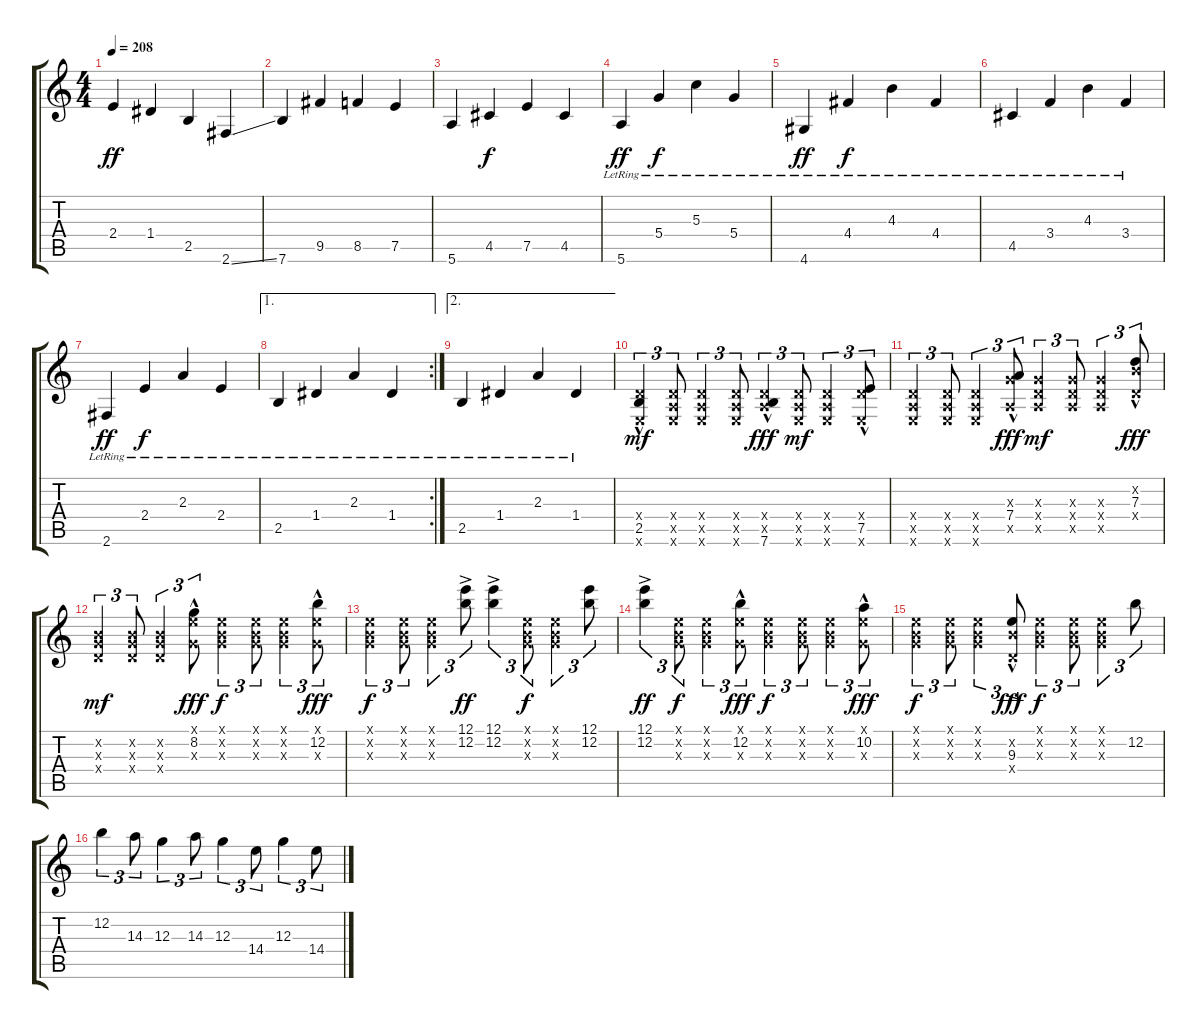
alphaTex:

\track "" {instrument acousticguitarsteel}
\staff {score tabs}
\tuning (E4 B3 G3 D3 A2 E2) {hide}
\ts (4 4)
\tempo 208
\clef g2
\ks c
2.4.4{dy ff} 1.4.4 2.5.4 2.6{ss}.4 |
7.6.4 9.5.4 8.5.4 7.5.4 |
5.6.4 4.5.4{dy f} 7.5.4 4.5.4 |
5.6{lr}.4{dy ff} 5.4{lr}.4{dy f} 5.3{lr}.4 5.4{lr}.4 |
4.6{lr}.4{dy ff} 4.4{lr}.4{dy f} 4.3{lr}.4 4.4{lr}.4 |
4.5{lr}.4 3.4{lr}.4 4.3{lr}.4 3.4{lr}.4 |
2.6{lr}.4{dy ff} 2.4{lr}.4{dy f} 2.3{lr}.4 2.4{lr}.4 |
\ae 1
\rc 2
2.5{lr}.4 1.4{lr}.4 2.3{lr}.4 1.4{lr}.4 |
\ae 2
2.5{lr}.4 1.4{lr}.4 2.3{lr}.4 1.4{lr}.4 |
(0.4{x} 2.5{hac} 0.6{x}).4{tu (3 2) dy mf} (0.4{x} 0.5{x} 0.6{x}).8{tu (3 2)} (0.4{x} 0.5{x} 0.6{x}).4{tu (3 2)} (0.4{x} 0.5{x} 0.6{x}).8{tu (3 2)} (0.4{x} 0.5{x} 7.6{hac}).4{tu (3 2) dy fff} (0.4{x} 0.5{x} 0.6{x}).8{tu (3 2) dy mf} (0.4{x} 0.5{x} 0.6{x}).4{tu (3 2)} (0.4{x} 7.5{hac} 0.6{x}).8{tu (3 2)} |
(0.4{x} 0.5{x} 0.6{x}).4{tu (3 2)} (0.4{x} 0.5{x} 0.6{x}).8{tu (3 2)} (0.4{x} 0.5{x} 0.6{x}).4{tu (3 2)} (0.3{x} 7.4{hac} 0.5{x}).8{tu (3 2) dy fff} (0.3{x} 0.4{x} 0.5{x}).4{tu (3 2) dy mf} (0.3{x} 0.4{x} 0.5{x}).8{tu (3 2)} (0.3{x} 0.4{x} 0.5{x}).4{tu (3 2)} (0.2{x} 7.3{hac} 0.4{x}).8{tu (3 2) dy fff} |
(0.2{x} 0.3{x} 0.4{x}).4{tu (3 2) dy mf} (0.2{x} 0.3{x} 0.4{x}).8{tu (3 2)} (0.2{x} 0.3{x} 0.4{x}).4{tu (3 2)} (0.1{x} 8.2{hac} 0.3{x}).8{tu (3 2) dy fff} (0.1{x} 0.2{x} 0.3{x}).4{tu (3 2) dy f} (0.1{x} 0.2{x} 0.3{x}).8{tu (3 2)} (0.1{x} 0.2{x} 0.3{x}).4{tu (3 2)} (0.1{x} 12.2{hac} 0.3{x}).8{tu (3 2) dy fff} |
(0.1{x} 0.2{x} 0.3{x}).4{tu (3 2) dy f} (0.1{x} 0.2{x} 0.3{x}).8{tu (3 2)} (0.1{x} 0.2{x} 0.3{x}).4{tu (3 2)} (12.1{ac} 12.2{ac}).8{tu (3 2) dy ff} (12.1{ac} 12.2{ac}).4{tu (3 2)} (0.1{x} 0.2{x} 0.3{x}).8{tu (3 2) dy f} (0.1{x} 0.2{x} 0.3{x}).4{tu (3 2)} (12.1 12.2).8{tu (3 2)} |
(12.1{ac} 12.2{ac}).4{tu (3 2) dy ff} (0.1{x} 0.2{x} 0.3{x}).8{tu (3 2) dy f} (0.1{x} 0.2{x} 0.3{x}).4{tu (3 2)} (0.1{x} 12.2{hac} 0.3{x}).8{tu (3 2) dy fff} (0.1{x} 0.2{x} 0.3{x}).4{tu (3 2) dy f} (0.1{x} 0.2{x} 0.3{x}).8{tu (3 2)} (0.1{x} 0.2{x} 0.3{x}).4{tu (3 2)} (0.1{x} 10.2{hac} 0.3{x}).8{tu (3 2) dy fff} |
(0.1{x} 0.2{x} 0.3{x}).4{tu (3 2) dy f} (0.1{x} 0.2{x} 0.3{x}).8{tu (3 2)} (0.1{x} 0.2{x} 0.3{x}).4{tu (3 2)} (0.2{x} 9.3{hac} 0.4{x}).8{tu (3 2) dy fff} (0.1{x} 0.2{x} 0.3{x}).4{tu (3 2) dy f} (0.1{x} 0.2{x} 0.3{x}).8{tu (3 2)} (0.1{x} 0.2{x} 0.3{x}).4{tu (3 2)} 12.2.8{tu (3 2)} |
12.2.4{tu (3 2)} 14.3.8{tu (3 2)} 12.3.4{tu (3 2)} 14.3.8{tu (3 2)} 12.3.4{tu (3 2)} 14.4.8{tu (3 2)} 12.3.4{tu (3 2)} 14.4.8{tu (3 2)}
